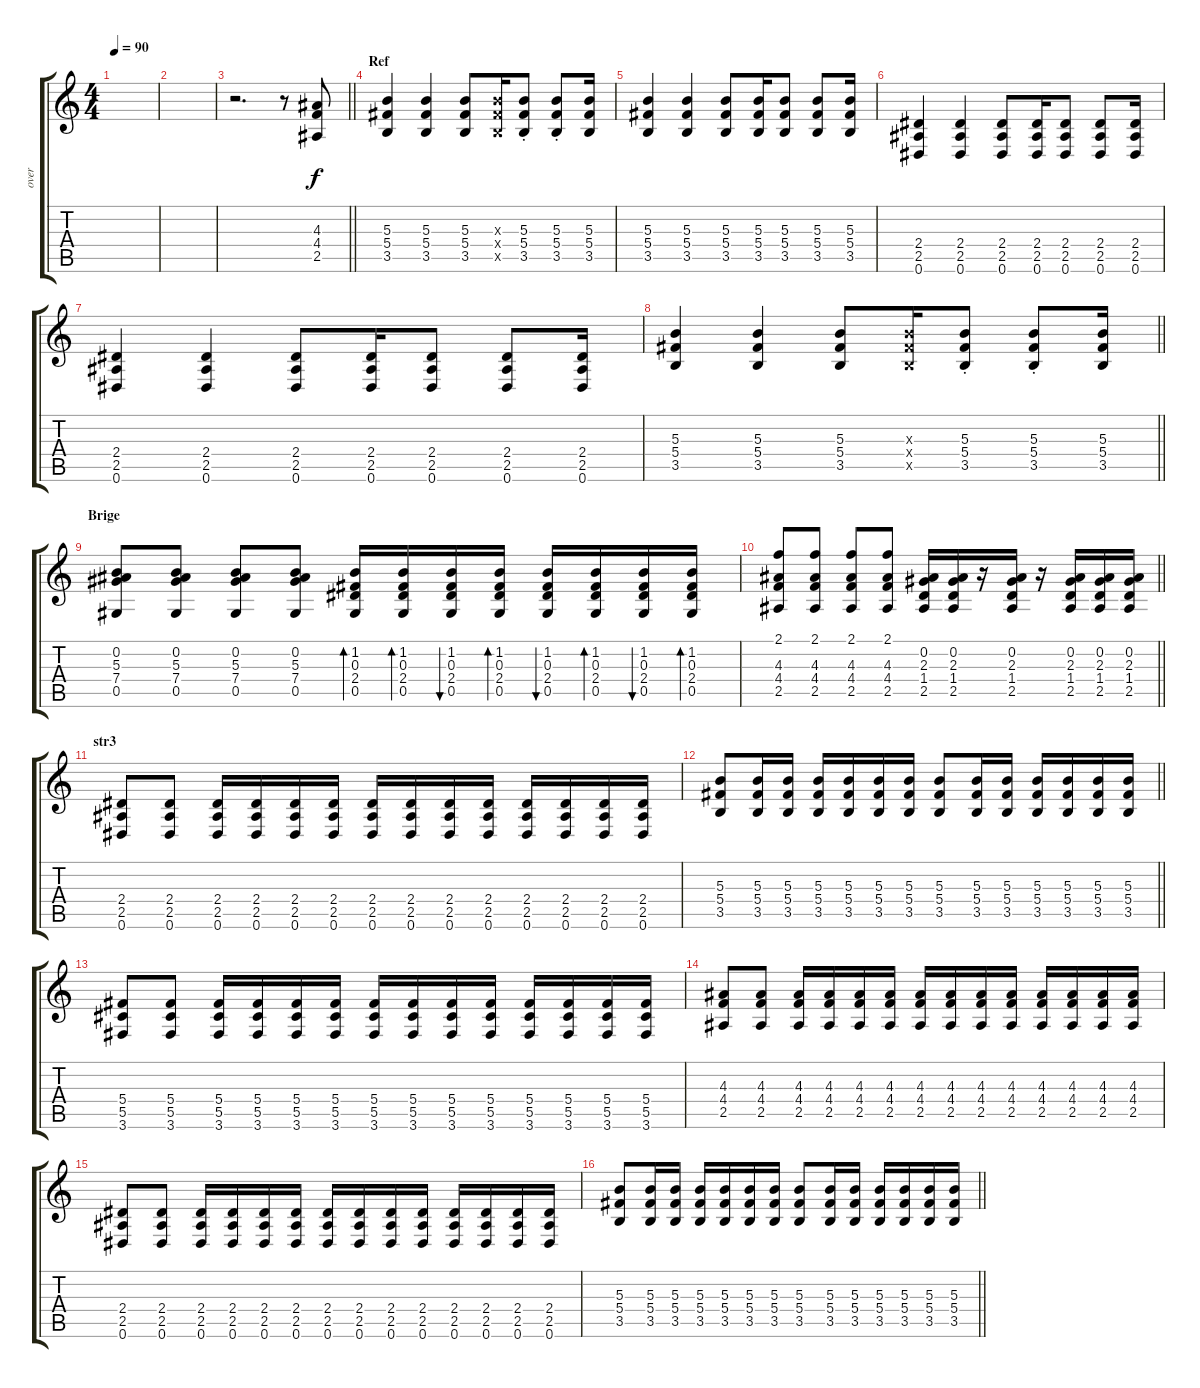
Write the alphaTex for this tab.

\track ("over" "over") {instrument overdrivenguitar}
\staff {score tabs}
\tuning (Eb4 Bb3 Gb3 Db3 Ab2 Eb2) {hide}
\ts (4 4)
\tempo 90
\clef g2
\ks c
|
|
\barLineRight lightlight
r.2{d} r.8 (4.3 4.4 2.5).8 |
\section ("" "Ref")
(5.3 5.4 3.5).4 (5.3 5.4 3.5).4 (5.3 5.4 3.5).8 (5.3{x} 5.4{x} 3.5{x}).16 (5.3{st} 5.4{st} 3.5{st}).8 (5.3{st} 5.4{st} 3.5{st}).8 (5.3 5.4 3.5).16 |
(5.3 5.4 3.5).4 (5.3 5.4 3.5).4 (5.3 5.4 3.5).8 (5.3 5.4 3.5).16 (5.3 5.4 3.5).8 (5.3 5.4 3.5).8 (5.3 5.4 3.5).16 |
(2.4 2.5 0.6).4 (2.4 2.5 0.6).4 (2.4 2.5 0.6).8 (2.4 2.5 0.6).16 (2.4 2.5 0.6).8 (2.4 2.5 0.6).8 (2.4 2.5 0.6).16 |
(2.4 2.5 0.6).4 (2.4 2.5 0.6).4 (2.4 2.5 0.6).8 (2.4 2.5 0.6).16 (2.4 2.5 0.6).8 (2.4 2.5 0.6).8 (2.4 2.5 0.6).16 |
\barLineRight lightlight
(5.3 5.4 3.5).4 (5.3 5.4 3.5).4 (5.3 5.4 3.5).8 (5.3{x} 5.4{x} 3.5{x}).16 (5.3{st} 5.4{st} 3.5{st}).8 (5.3{st} 5.4{st} 3.5{st}).8 (5.3 5.4 3.5).16 |
\section ("" "Brige")
(0.2 5.3 7.4 0.5).8 (0.2 5.3 7.4 0.5).8 (0.2 5.3 7.4 0.5).8 (0.2 5.3 7.4 0.5).8 (1.2 0.3 2.4 0.5).16{bd 30} (1.2 0.3 2.4 0.5).16{bd 30} (1.2 0.3 2.4 0.5).16{bu 30} (1.2 0.3 2.4 0.5).16{bd 30} (1.2 0.3 2.4 0.5).16{bu 30} (1.2 0.3 2.4 0.5).16{bd 30} (1.2 0.3 2.4 0.5).16{bu 30} (1.2 0.3 2.4 0.5).16{bd 30} |
\barLineRight lightlight
(2.1 4.3 4.4 2.5).8 (2.1 4.3 4.4 2.5).8 (2.1 4.3 4.4 2.5).8 (2.1 4.3 4.4 2.5).8 (0.2 2.3 1.4 2.5).16 (0.2 2.3 1.4 2.5).16 r.16 (0.2 2.3 1.4 2.5).16 r.16 (0.2 2.3 1.4 2.5).16 (0.2 2.3 1.4 2.5).16 (0.2 2.3 1.4 2.5).16 |
\section ("" "str3")
(2.4 2.5 0.6).8 (2.4 2.5 0.6).8 (2.4 2.5 0.6).16 (2.4 2.5 0.6).16 (2.4 2.5 0.6).16 (2.4 2.5 0.6).16 (2.4 2.5 0.6).16 (2.4 2.5 0.6).16 (2.4 2.5 0.6).16 (2.4 2.5 0.6).16 (2.4 2.5 0.6).16 (2.4 2.5 0.6).16 (2.4 2.5 0.6).16 (2.4 2.5 0.6).16 |
\barLineRight lightlight
(5.3 5.4 3.5).8 (5.3 5.4 3.5).16 (5.3 5.4 3.5).16 (5.3 5.4 3.5).16 (5.3 5.4 3.5).16 (5.3 5.4 3.5).16 (5.3 5.4 3.5).16 (5.3 5.4 3.5).8 (5.3 5.4 3.5).16 (5.3 5.4 3.5).16 (5.3 5.4 3.5).16 (5.3 5.4 3.5).16 (5.3 5.4 3.5).16 (5.3 5.4 3.5).16 |
(5.4 5.5 3.6).8 (5.4 5.5 3.6).8 (5.4 5.5 3.6).16 (5.4 5.5 3.6).16 (5.4 5.5 3.6).16 (5.4 5.5 3.6).16 (5.4 5.5 3.6).16 (5.4 5.5 3.6).16 (5.4 5.5 3.6).16 (5.4 5.5 3.6).16 (5.4 5.5 3.6).16 (5.4 5.5 3.6).16 (5.4 5.5 3.6).16 (5.4 5.5 3.6).16 |
(4.3 4.4 2.5).8 (4.3 4.4 2.5).8 (4.3 4.4 2.5).16 (4.3 4.4 2.5).16 (4.3 4.4 2.5).16 (4.3 4.4 2.5).16 (4.3 4.4 2.5).16 (4.3 4.4 2.5).16 (4.3 4.4 2.5).16 (4.3 4.4 2.5).16 (4.3 4.4 2.5).16 (4.3 4.4 2.5).16 (4.3 4.4 2.5).16 (4.3 4.4 2.5).16 |
(2.4 2.5 0.6).8 (2.4 2.5 0.6).8 (2.4 2.5 0.6).16 (2.4 2.5 0.6).16 (2.4 2.5 0.6).16 (2.4 2.5 0.6).16 (2.4 2.5 0.6).16 (2.4 2.5 0.6).16 (2.4 2.5 0.6).16 (2.4 2.5 0.6).16 (2.4 2.5 0.6).16 (2.4 2.5 0.6).16 (2.4 2.5 0.6).16 (2.4 2.5 0.6).16 |
\barLineRight lightlight
(5.3 5.4 3.5).8 (5.3 5.4 3.5).16 (5.3 5.4 3.5).16 (5.3 5.4 3.5).16 (5.3 5.4 3.5).16 (5.3 5.4 3.5).16 (5.3 5.4 3.5).16 (5.3 5.4 3.5).8 (5.3 5.4 3.5).16 (5.3 5.4 3.5).16 (5.3 5.4 3.5).16 (5.3 5.4 3.5).16 (5.3 5.4 3.5).16 (5.3 5.4 3.5).16
